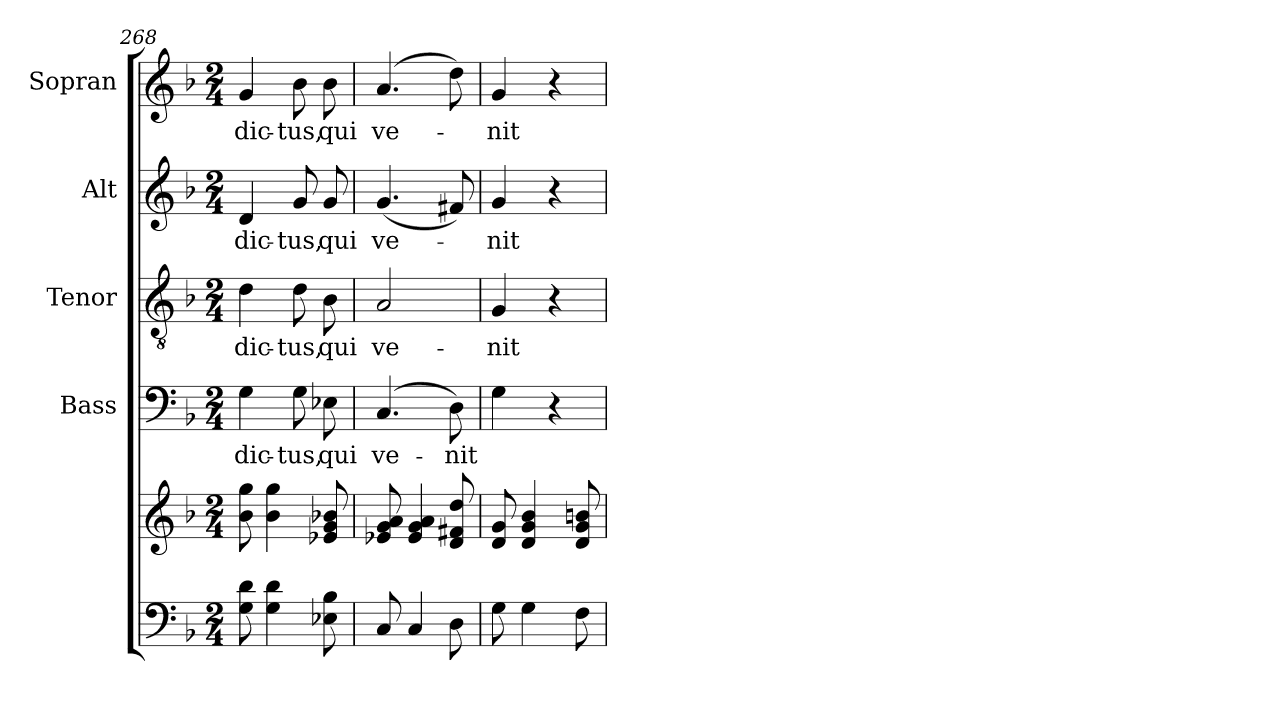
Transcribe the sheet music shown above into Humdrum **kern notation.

**kern	**kern	**kern	**text	**kern	**text	**kern	**text	**kern	**text
*part5	*part5	*part4	*part4	*part3	*part3	*part2	*part2	*part1	*part1
*staff6	*staff5	*staff4	*staff4	*staff3	*staff3	*staff2	*staff2	*staff1	*staff1
*	*	*I"Bass	*	*I"Tenor	*	*I"Alt	*	*I"Sopran	*
*	*	*I'B.	*	*I'T.	*	*I'A.	*	*I'S.	*
*clefF4	*clefG2	*clefF4	*	*clefGv2	*	*clefG2	*	*clefG2	*
*k[b-]	*k[b-]	*k[b-]	*	*k[b-]	*	*k[b-]	*	*k[b-]	*
*F:	*F:	*F:	*	*F:	*	*F:	*	*F:	*
*M2/4	*M2/4	*M2/4	*	*M2/4	*	*M2/4	*	*M2/4	*
=268	=268	=268	=268	=268	=268	=268	=268	=268	=268
!	!	!	!LO:LY:b	!	!LO:LY:b	!	!LO:LY:b	!	!LO:LY:b
8G\ 8d\	8b-\ 8gg\	4G\	-dic-	4d\	-dic-	4d/	-dic-	4g/	-dic-
4G\ 4d\	4b-\ 4gg\	.	.	.	.	.	.	.	.
!	!	!	!LO:LY:b	!	!LO:LY:b	!	!LO:LY:b	!	!LO:LY:b
.	.	8G\	-tus,	8d\	-tus,	8g/	-tus,	8b-\	-tus,
!	!	!	!LO:LY:b	!	!LO:LY:b	!	!LO:LY:b	!	!LO:LY:b
8E-X\ 8B-\	8e-X/ 8g/ 8b-X/	8E-X\	qui	8B-\	qui	8g/	qui	8b-\	qui
=269	=269	=269	=269	=269	=269	=269	=269	=269	=269
!	!	!	!LO:LY:b	!	!LO:LY:b	!	!LO:LY:b	!	!LO:LY:b
8C/	8e-X/ 8g/ 8a/	(4.C/	ve-	2A/	ve-	(<4.g/	ve-	(4.a/	ve-
4C/	4e-/ 4g/ 4a/	.	.	.	.	.	.	.	.
!	!	!	!LO:LY:b	!	!	!	!	!	!
8D\	8d/ 8f#X/ 8dd/	8D\)	-nit	.	.	8f#X/)	.	8dd\)	.
=270	=270	=270	=270	=270	=270	=270	=270	=270	=270
!	!	!	!	!	!LO:LY:b	!	!LO:LY:b	!	!LO:LY:b
8G\	8d/ 8g/	4G\	.	4G/	-nit	4g/	-nit	4g/	-nit
4G\	4d/ 4g/ 4b-/	.	.	.	.	.	.	.	.
.	.	4r	.	4r	.	4r	.	4r	.
8F\	8d/ 8g/ 8bn/	.	.	.	.	.	.	.	.
=	=	=	=	=	=	=	=	=	=
*-	*-	*-	*-	*-	*-	*-	*-	*-	*-
